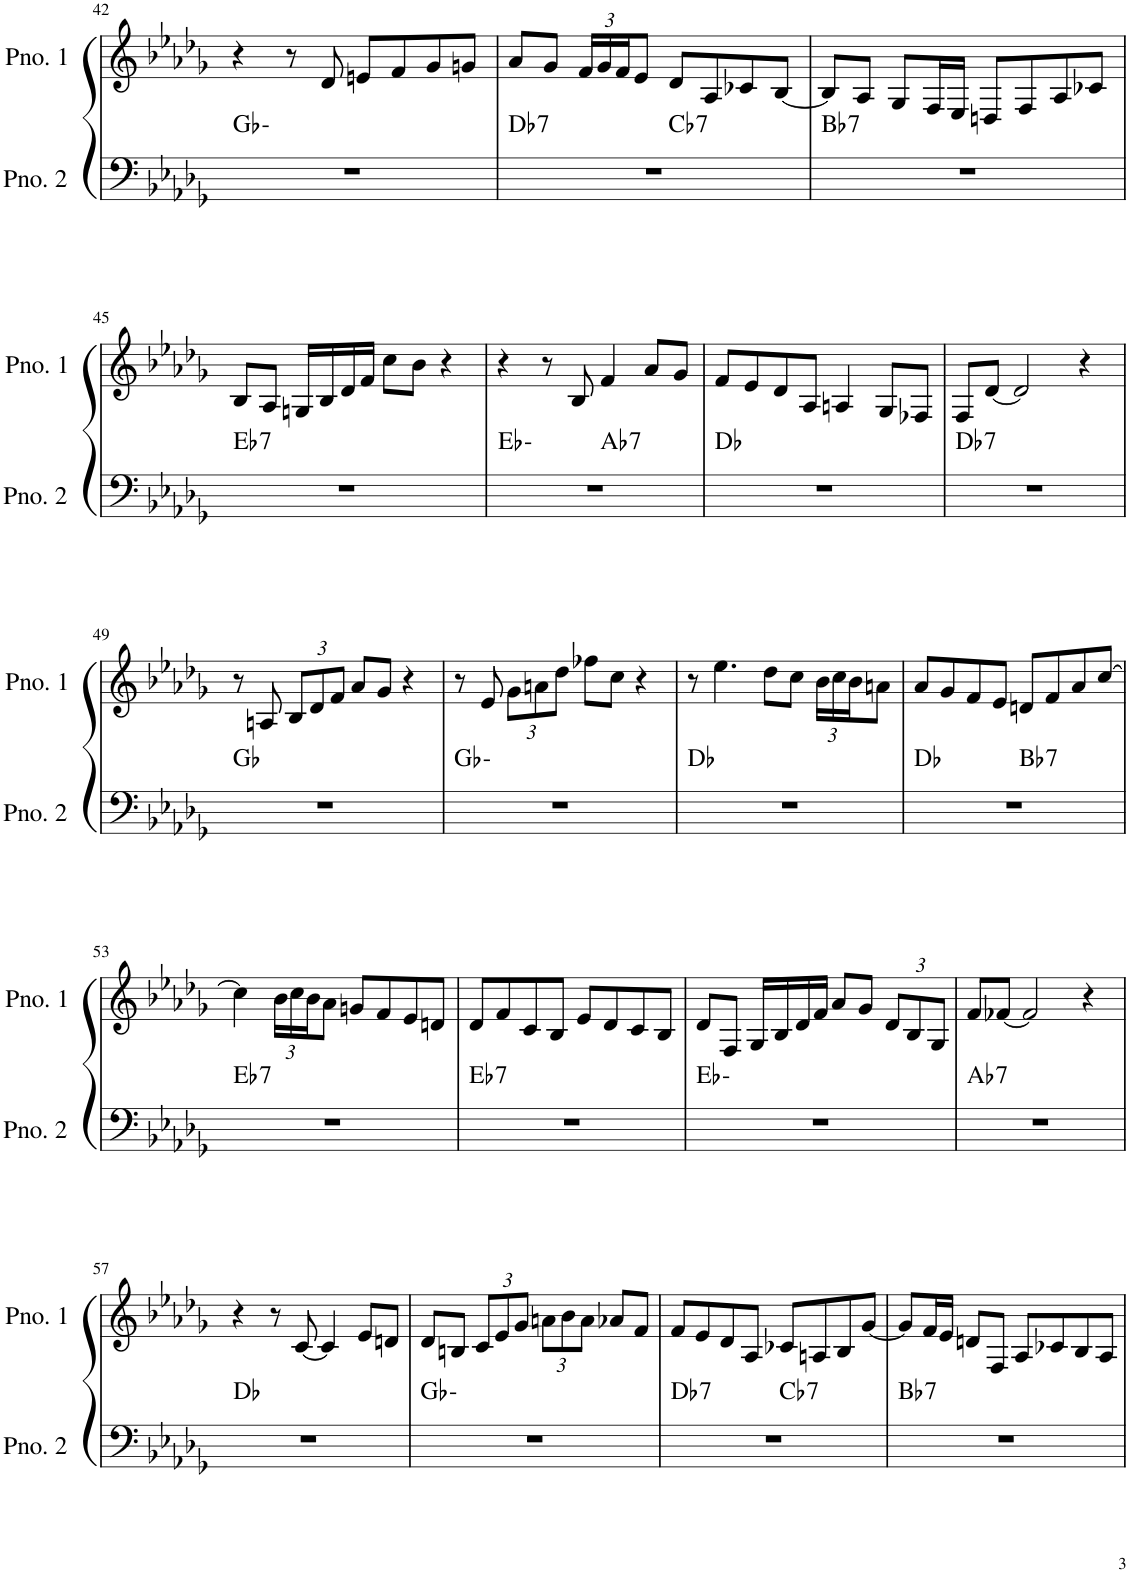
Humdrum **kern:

**kern	**harte	**kern
*part2	*part2	*part1
*staff2	*	*staff1
*I"ピアノ 2	*	*I"ピアノ 1
!!LO:PB:g=z
*clefF4	*	*clefG2
*k[b-e-a-d-g-]	*	*k[b-e-a-d-g-]
*M4/4	*	*M4/4
=42	=42	=42
1r	Gb:min	4r
.	.	8r
.	.	8d-/
.	.	8en/L
.	.	8f/
.	.	8g-/
.	.	8gn/J
=43	=43	=43
!	!LO:H:kt=7	!
*^	*	*
1r	2ryy	Db:7	8a-/L
.	.	.	8g-/J
*	*	*	*Xbrackettup
.	.	.	24f/LL
.	.	.	24g-/
.	.	.	24f/J
.	.	.	8e-/J
!	!	!LO:H:kt=7	!
.	2ryy	Cb:7	8d-/L
.	.	.	8A-/
.	.	.	8c-X/
.	.	.	[8B-/J
=44	=44	=44	=44
!	!	!LO:H:kt=7	!
*v	*v	*	*
1r	Bb:7	8B-/L]
.	.	8A-/J
.	.	8G-/L
.	.	16F/L
.	.	16E-/JJ
.	.	8Dn/L
.	.	8F/
.	.	8A-/
.	.	8c-X/J
!!LO:LB:g=z
=45	=45	=45
!	!LO:H:kt=7	!
1r	Eb:7	8B-/L
.	.	8A-/J
.	.	16Gn/LL
.	.	16B-/
.	.	16d-/
.	.	16f/JJ
.	.	8cc\L
.	.	8b-\J
.	.	4r
=46	=46	=46
*^	*	*
1r	2ryy	Eb:min	4r
.	.	.	8r
.	.	.	8B-/
!	!	!LO:H:kt=7	!
.	2ryy	Ab:7	4f/
.	.	.	8a-/L
.	.	.	8g-/J
*v	*v	*	*
=47	=47	=47
1r	Db:maj	8f/L
.	.	8e-/
.	.	8d-/
.	.	8A-/J
.	.	4An/
.	.	8G-/L
.	.	8F-X/J
=48	=48	=48
!	!LO:H:kt=7	!
1r	Db:7	8F/L
.	.	[8d-/J
.	.	2d-/]
.	.	4r
!!LO:LB:g=z
=49	=49	=49
1r	Gb:maj	8r
.	.	8An/
.	.	12B-/L
.	.	12d-/
.	.	12f/J
.	.	8a-/L
.	.	8g-/J
.	.	4r
=50	=50	=50
1r	Gb:min	8r
.	.	8e-/
.	.	12g-\L
.	.	12an\
.	.	12dd-\J
.	.	8ff-X\L
.	.	8cc\J
.	.	4r
=51	=51	=51
1r	Db:maj	8r
.	.	4.ee-\
.	.	8dd-\L
.	.	8cc\J
.	.	24b-\LL
.	.	24cc\
.	.	24b-\J
.	.	8an\J
=52	=52	=52
*^	*	*
1r	2ryy	Db:maj	8a-/L
.	.	.	8g-/
.	.	.	8f/
.	.	.	8e-/J
!	!	!LO:H:kt=7	!
.	2ryy	Bb:7	8dn/L
.	.	.	8f/
.	.	.	8a-/
.	.	.	[8cc/J
!!LO:LB:g=z
=53	=53	=53	=53
!	!	!LO:H:kt=7	!
*v	*v	*	*
1r	Eb:7	4cc\]
.	.	24b-\LL
.	.	24cc\
.	.	24b-\J
.	.	8a-\J
.	.	8gn/L
.	.	8f/
.	.	8e-/
.	.	8dn/J
=54	=54	=54
!	!LO:H:kt=7	!
1r	Eb:7	8d-/L
.	.	8f/
.	.	8c/
.	.	8B-/J
.	.	8e-/L
.	.	8d-/
.	.	8c/
.	.	8B-/J
=55	=55	=55
1r	Eb:min	8d-/L
.	.	8F/J
.	.	16G-/LL
.	.	16B-/
.	.	16d-/
.	.	16f/JJ
.	.	8a-/L
.	.	8g-/J
.	.	12d-/L
.	.	12B-/
.	.	12G-/J
=56	=56	=56
!	!LO:H:kt=7	!
1r	Ab:7	8f/L
.	.	[8f-X/J
.	.	2f-/]
.	.	4r
!!LO:LB:g=z
=57	=57	=57
1r	Db:maj	4r
.	.	8r
.	.	[8c/
.	.	4c/]
.	.	8e-/L
.	.	8dn/J
=58	=58	=58
1r	Gb:min	8d-/L
.	.	8Bn/J
.	.	12c/L
.	.	12e-/
.	.	12g-/J
.	.	12an\L
.	.	12b-\
.	.	12a\J
.	.	8a-X/L
.	.	8f/J
=59	=59	=59
!	!LO:H:kt=7	!
*^	*	*
1r	2ryy	Db:7	8f/L
.	.	.	8e-/
.	.	.	8d-/
.	.	.	8A-/J
!	!	!LO:H:kt=7	!
.	2ryy	Cb:7	8c-X/L
.	.	.	8An/
.	.	.	8B-/
.	.	.	[8g-/J
=60	=60	=60	=60
!	!	!LO:H:kt=7	!
*v	*v	*	*
1r	Bb:7	8g-/L]
.	.	16f/L
.	.	16e-/JJ
.	.	8dn/L
.	.	8F/J
.	.	8A-/L
.	.	8c-X/
.	.	8B-/
.	.	8A-/J
=	=	=
*-	*-	*-
